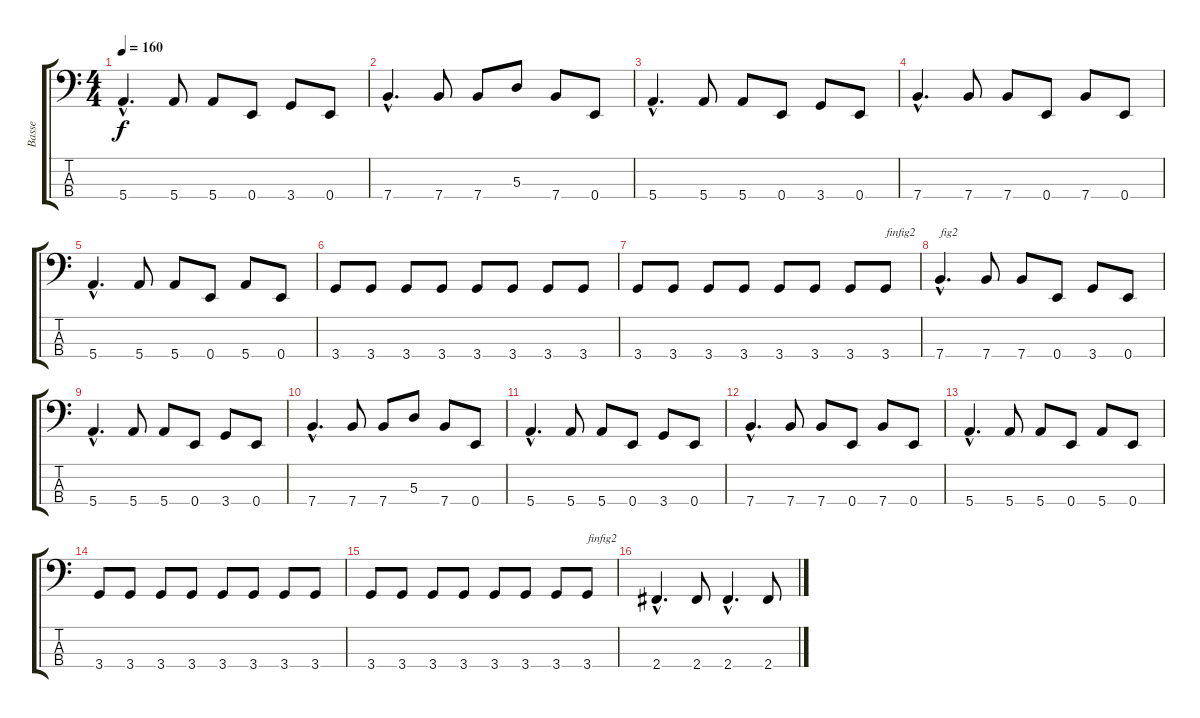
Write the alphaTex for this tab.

\track ("Basse" "Basse") {instrument electricbassfinger}
\staff {score tabs}
\tuning (G2 D2 A1 E1) {hide}
\ts (4 4)
\tempo 160
\clef f4
\ks c
5.4{hac}.4{d dy f} 5.4.8 5.4.8 0.4.8 3.4.8 0.4.8 |
7.4{hac}.4{d} 7.4.8 7.4.8 5.3.8 7.4.8 0.4.8 |
5.4{hac}.4{d} 5.4.8 5.4.8 0.4.8 3.4.8 0.4.8 |
7.4{hac}.4{d} 7.4.8 7.4.8 0.4.8 7.4.8 0.4.8 |
5.4{hac}.4{d} 5.4.8 5.4.8 0.4.8 5.4.8 0.4.8 |
3.4.8 3.4.8 3.4.8 3.4.8 3.4.8 3.4.8 3.4.8 3.4.8 |
3.4.8 3.4.8 3.4.8 3.4.8 3.4.8 3.4.8 3.4.8 3.4.8{txt "finfig2"} |
7.4{hac}.4{d txt "fig2"} 7.4.8 7.4.8 0.4.8 3.4.8 0.4.8 |
5.4{hac}.4{d} 5.4.8 5.4.8 0.4.8 3.4.8 0.4.8 |
7.4{hac}.4{d} 7.4.8 7.4.8 5.3.8 7.4.8 0.4.8 |
5.4{hac}.4{d} 5.4.8 5.4.8 0.4.8 3.4.8 0.4.8 |
7.4{hac}.4{d} 7.4.8 7.4.8 0.4.8 7.4.8 0.4.8 |
5.4{hac}.4{d} 5.4.8 5.4.8 0.4.8 5.4.8 0.4.8 |
3.4.8 3.4.8 3.4.8 3.4.8 3.4.8 3.4.8 3.4.8 3.4.8 |
3.4.8 3.4.8 3.4.8 3.4.8 3.4.8 3.4.8 3.4.8 3.4.8{txt "finfig2"} |
2.4{hac}.4{d} 2.4.8 2.4{hac}.4{d} 2.4.8
